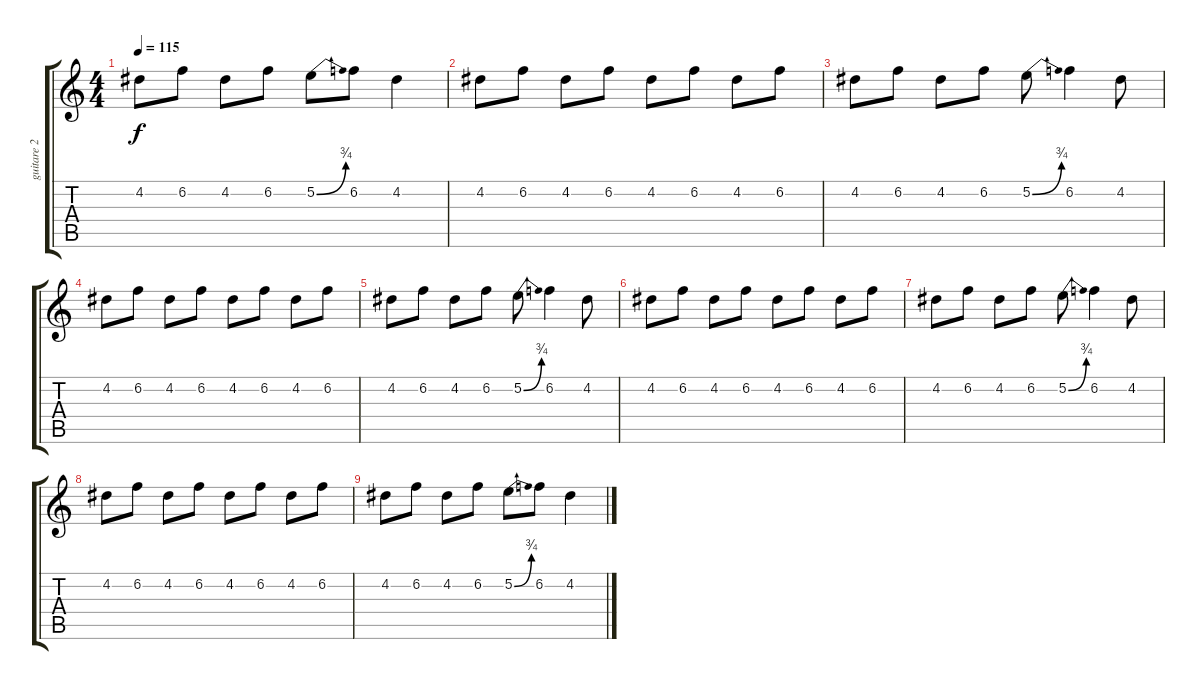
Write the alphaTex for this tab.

\track ("guitare 2" "guitare 2") {instrument distortionguitar}
\staff {score tabs}
\tuning (E4 B3 G3 D3 A2 E2) {hide}
\ts (4 4)
\tempo 115
\clef g2
\ks c
4.2.8{dy f} 6.2.8 4.2.8 6.2.8 5.2{be (bend 0 0 60 3)}.8 6.2.8 4.2.4 |
4.2.8 6.2.8 4.2.8 6.2.8 4.2.8 6.2.8 4.2.8 6.2.8 |
4.2.8 6.2.8 4.2.8 6.2.8 5.2{be (bend 0 0 60 3)}.8 6.2.4 4.2.8 |
4.2.8 6.2.8 4.2.8 6.2.8 4.2.8 6.2.8 4.2.8 6.2.8 |
4.2.8 6.2.8 4.2.8 6.2.8 5.2{be (bend 0 0 60 3)}.8 6.2.4 4.2.8 |
4.2.8 6.2.8 4.2.8 6.2.8 4.2.8 6.2.8 4.2.8 6.2.8 |
4.2.8 6.2.8 4.2.8 6.2.8 5.2{be (bend 0 0 60 3)}.8 6.2.4 4.2.8 |
4.2.8{volume 8} 6.2.8 4.2.8 6.2.8 4.2.8 6.2.8 4.2.8 6.2.8 |
4.2.8 6.2.8 4.2.8 6.2.8 5.2{be (bend 0 0 60 3)}.8 6.2.8 4.2.4
